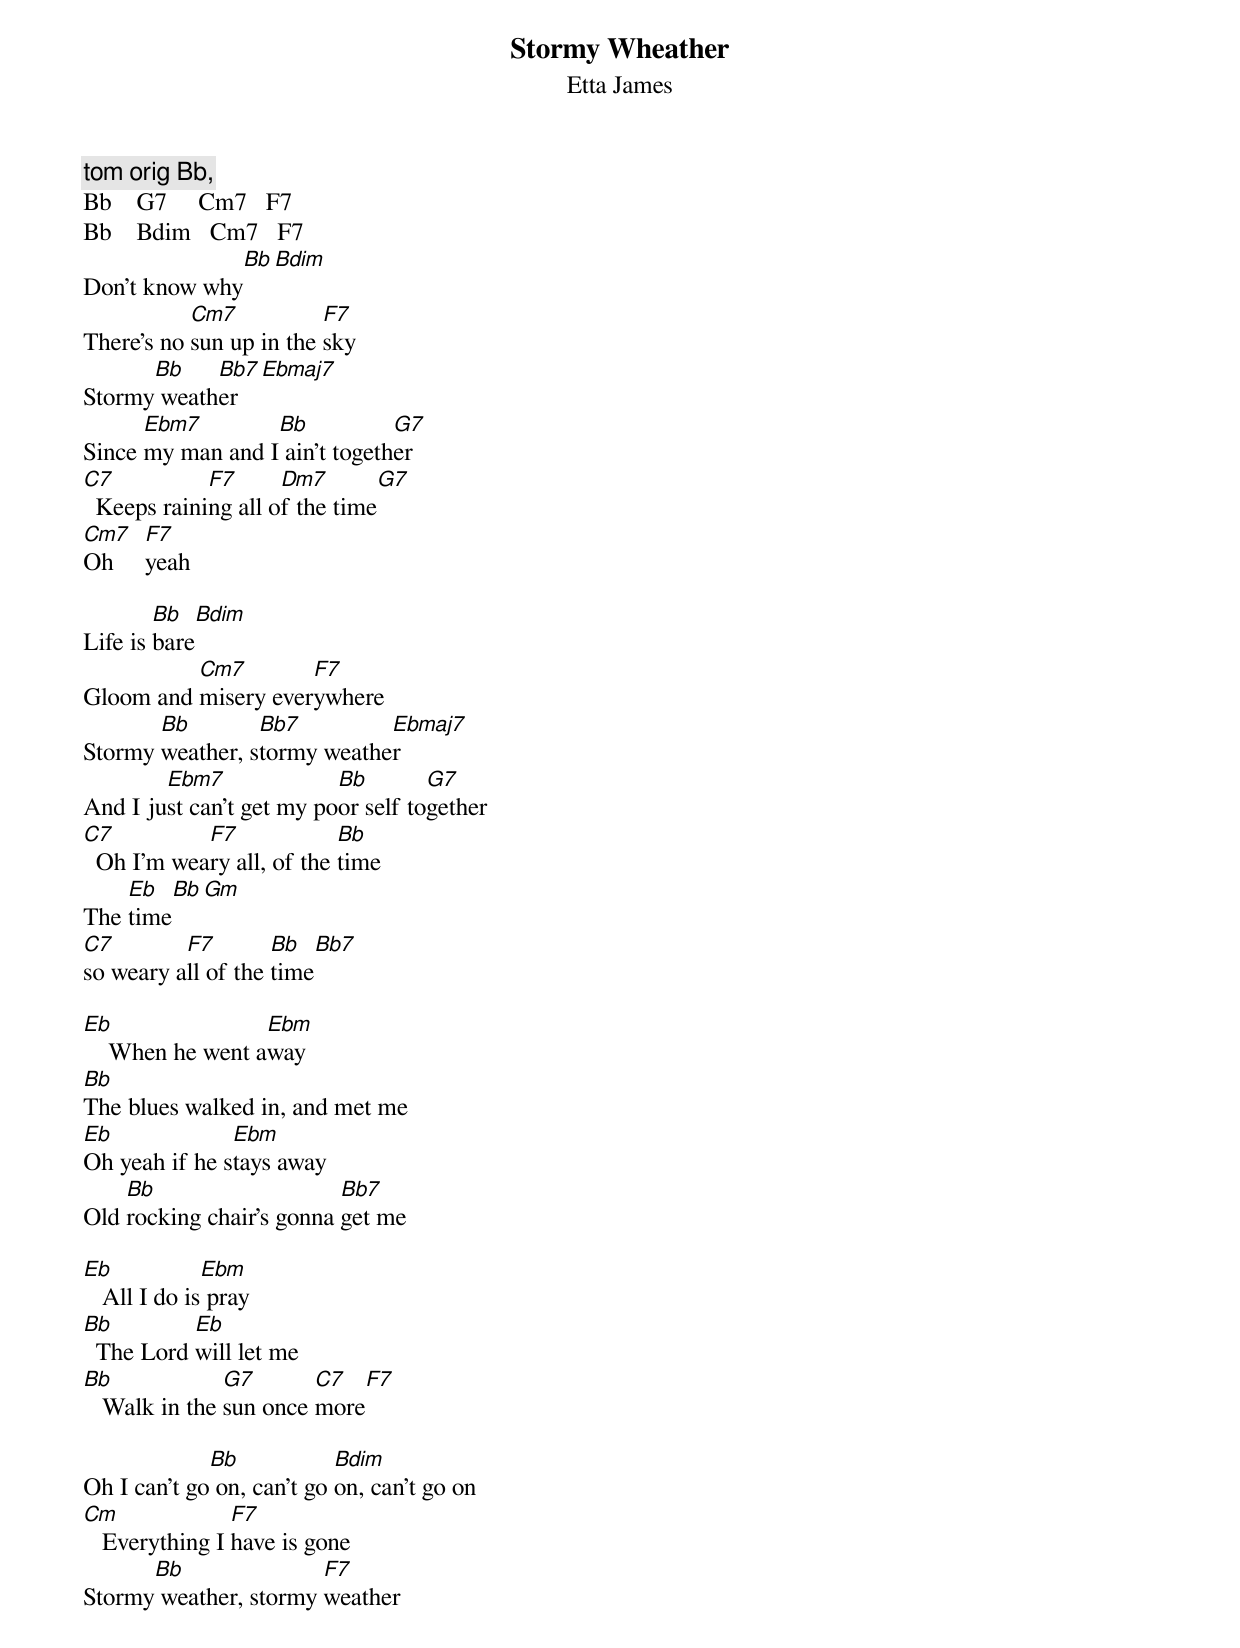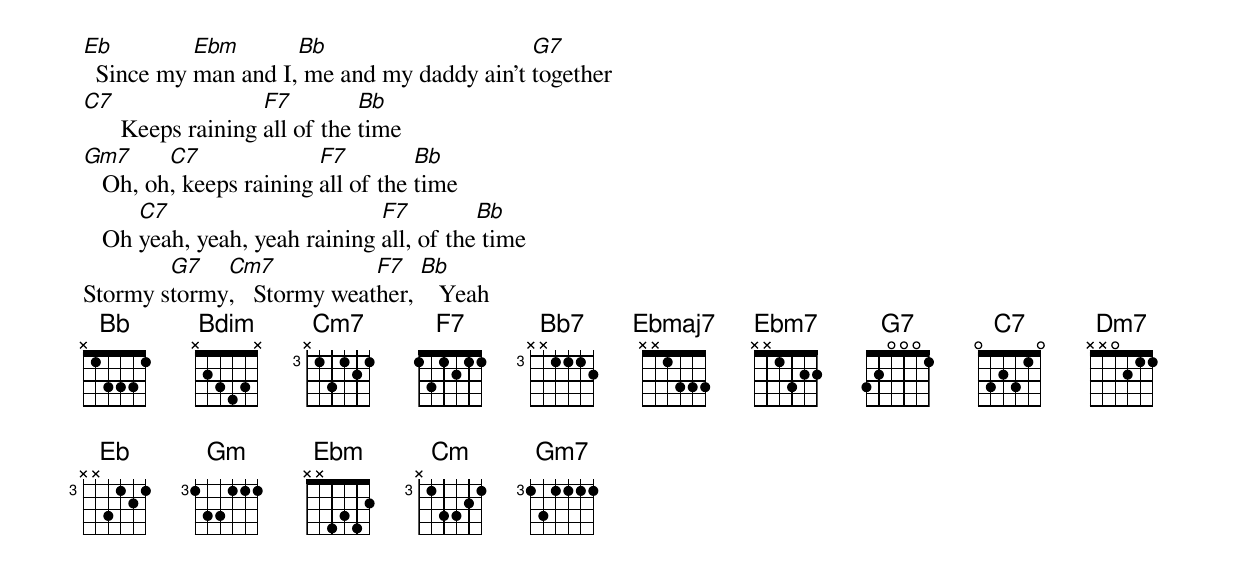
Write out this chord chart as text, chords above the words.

Stormy Wheather
Etta James

tom orig Bb,
Bb    G7     Cm7   F7
Bb    Bdim   Cm7   F7
               Bb        Bdim
Don't know why
           Cm7           F7
There's no sun up in the sky
      Bb    Bb7       Ebmaj7
Stormy weather
      Ebm7        Bb           G7
Since my man and I ain't together
C7           F7      Dm7          G7
  Keeps raining all of the time
Cm7    F7
Oh     yeah

        Bb        Bdim
Life is bare
          Cm7        F7
Gloom and misery everywhere
       Bb        Bb7         Ebmaj7
Stormy weather, stormy weather
        Ebm7              Bb        G7
And I just can't get my poor self together
C7          F7             Bb
  Oh I'm weary all, of the time
    Eb  Bb   Gm
The time
C7        F7        Bb   Bb7
so weary all of the time

Eb                Ebm
    When he went away
Bb
The blues walked in, and met me
Eb             Ebm
Oh yeah if he stays away
    Bb                    Bb7
Old rocking chair's gonna get me

Eb            Ebm
   All I do is pray
Bb         Eb
  The Lord will let me
Bb             G7       C7     F7
   Walk in the sun once more

             Bb            Bdim
Oh I can't go on, can't go on, can't go on
Cm              F7
   Everything I have is gone
      Bb               F7
Stormy weather, stormy weather
Eb         Ebm       Bb                     G7
  Since my man and I, me and my daddy ain't together
C7                  F7         Bb
      Keeps raining all of the time
Gm7      C7              F7         Bb
   Oh, oh, keeps raining all of the time
      C7                       F7         Bb
   Oh yeah, yeah, yeah raining all, of the time
        G7   Cm7            F7   Bb
Stormy stormy,   Stormy weather,    Yeah
